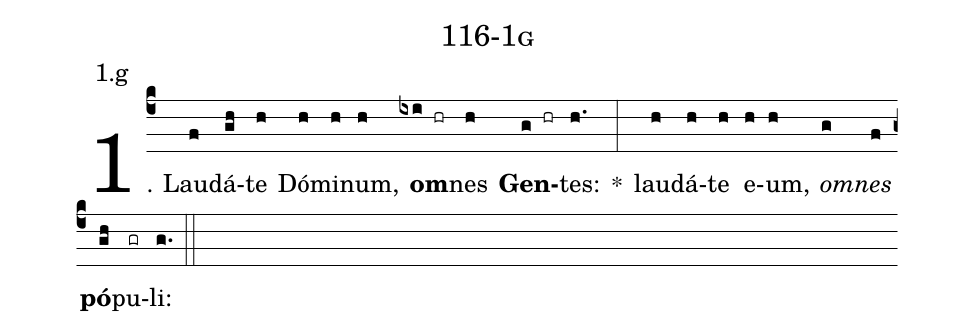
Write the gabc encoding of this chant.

name: 116-1g;
annotation: 1.g;
%%
(c4)1. Lau(f)dá(gh)te(h) Dó(h)mi(h)num,(h) <b>om</b>(ixi hr)nes(h) <b>Gen</b>(g hr)tes:(h.) *(:) lau(h)dá(h)te(h) e(h)um,(h) <i>om</i>(g)<i>nes</i>(f) <b>pó</b>(gh)pu(gr)li:(g.) (::)
